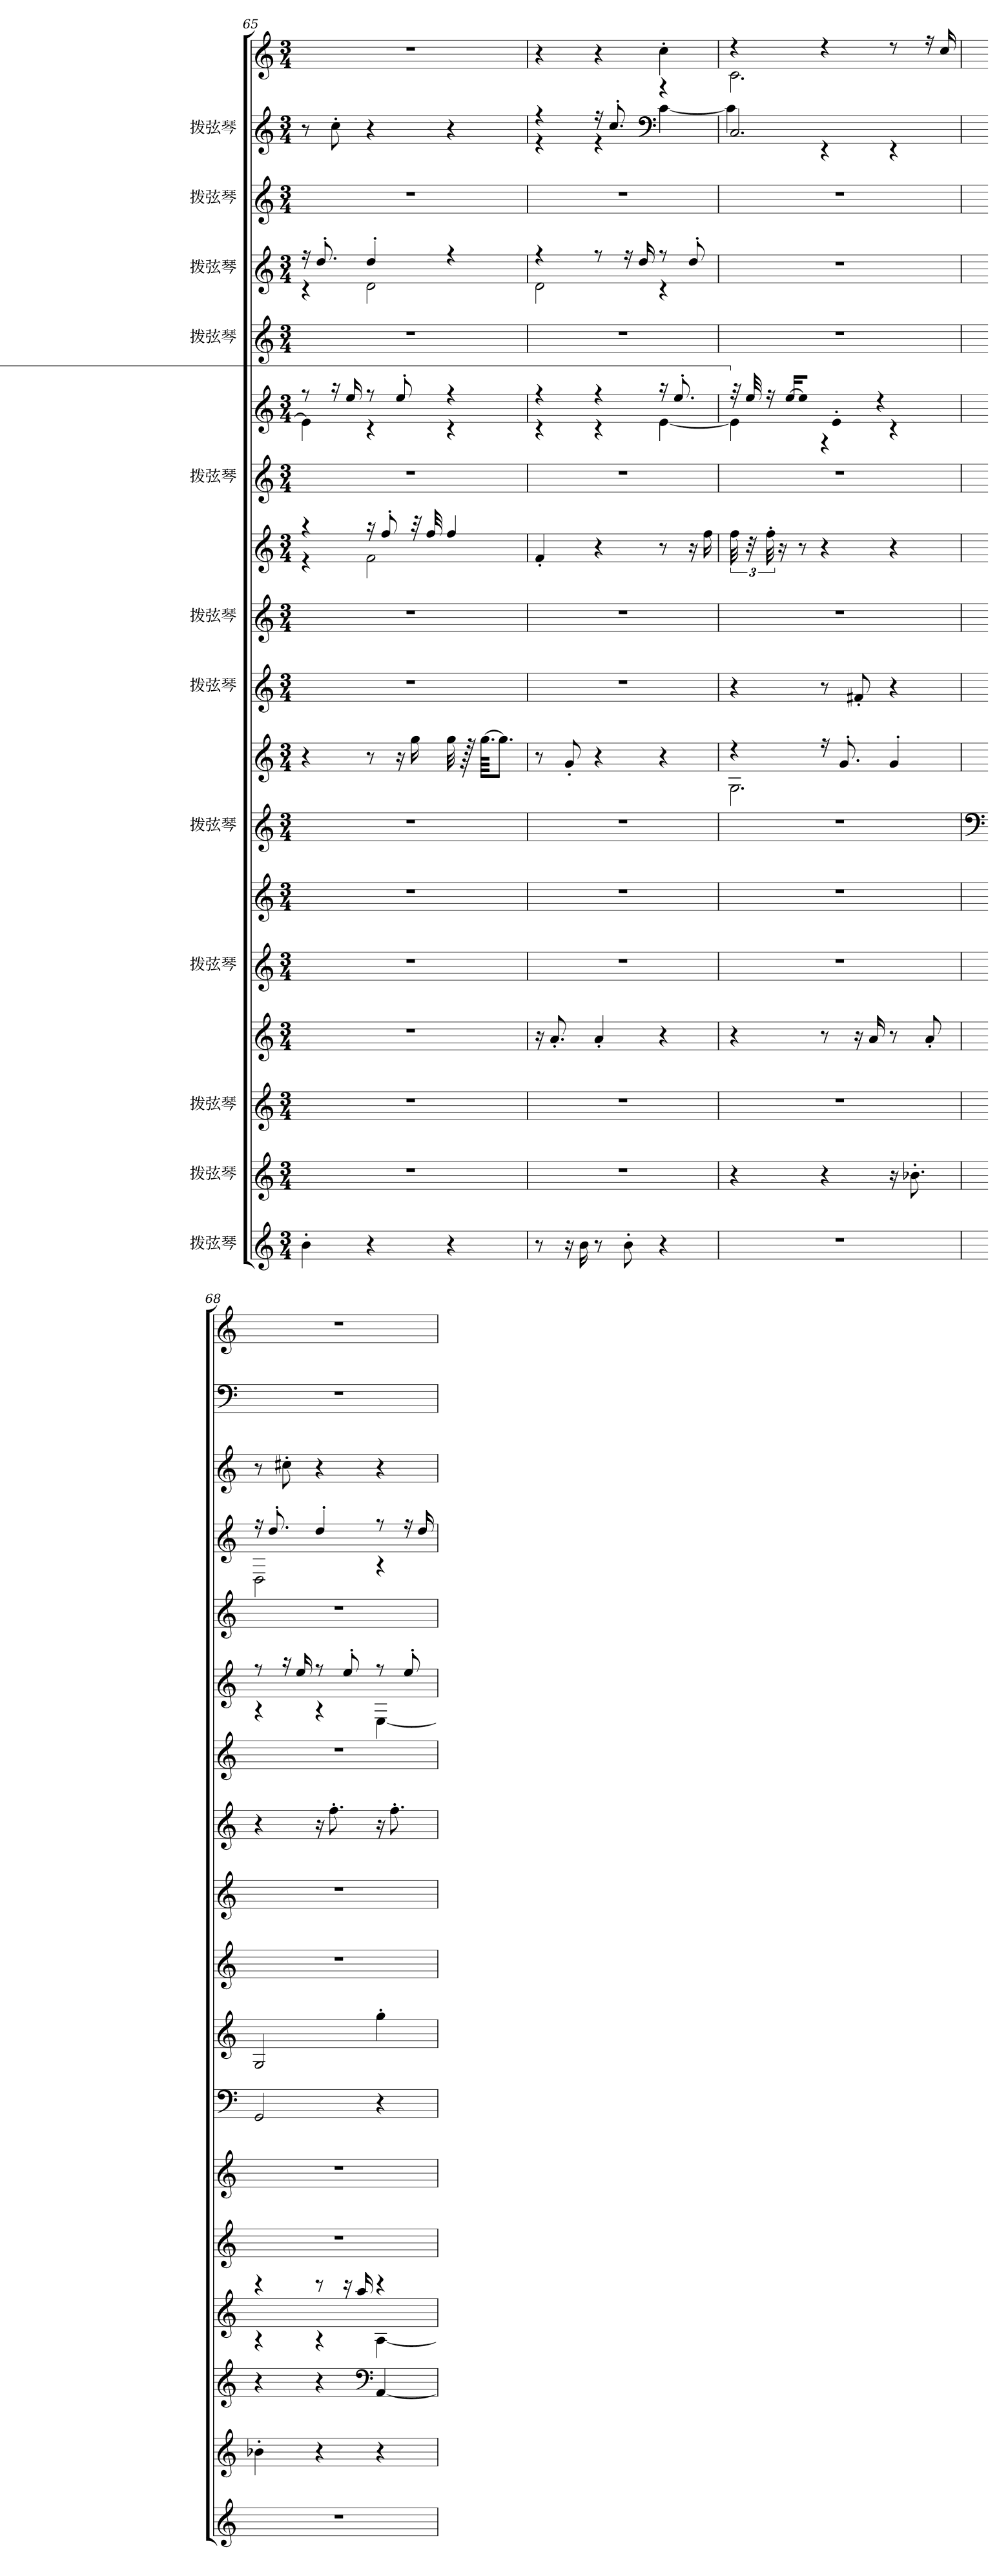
**kern	**kern	**kern	**kern	**kern	**kern	**kern	**kern	**kern	**kern	**kern	**kern	**kern	**kern	**kern	**kern	**kern	**kern
*part12	*part11	*part10	*part10	*part9	*part9	*part8	*part8	*part7	*part6	*part6	*part5	*part5	*part4	*part3	*part2	*part1	*part1
*staff18	*staff17	*staff16	*staff15	*staff14	*staff13	*staff12	*staff11	*staff10	*staff9	*staff8	*staff7	*staff6	*staff5	*staff4	*staff3	*staff2	*staff1
*I"拨弦琴	*I"拨弦琴	*I"拨弦琴	*	*I"拨弦琴	*	*I"拨弦琴	*	*I"拨弦琴	*I"拨弦琴	*	*I"拨弦琴	*	*I"拨弦琴	*I"拨弦琴	*I"拨弦琴	*I"拨弦琴	*
!!LO:PB:g=z
*clefG2	*clefG2	*clefG2	*clefG2	*clefG2	*clefG2	*clefG2	*clefG2	*clefG2	*clefG2	*clefG2	*clefG2	*clefG2	*clefG2	*clefG2	*clefG2	*clefG2	*clefG2
*k[]	*k[]	*k[]	*k[]	*k[]	*k[]	*k[]	*k[]	*k[]	*k[]	*k[]	*k[]	*k[]	*k[]	*k[]	*k[]	*k[]	*k[]
*M3/4	*M3/4	*M3/4	*M3/4	*M3/4	*M3/4	*M3/4	*M3/4	*M3/4	*M3/4	*M3/4	*M3/4	*M3/4	*M3/4	*M3/4	*M3/4	*M3/4	*M3/4
=65	=65	=65	=65	=65	=65	=65	=65	=65	=65	=65	=65	=65	=65	=65	=65	=65	=65
*	*	*	*	*	*	*	*	*	*	*^	*	*^	*	*^	*	*	*
4b'\	2.r	2.r	2.r	2.r	2.r	2.r	4r	2.r	2.r	4r	4r	2.r	8r	4e\]	2.r	16r	4r	2.r	8r	2.r
.	.	.	.	.	.	.	.	.	.	.	.	.	.	.	.	8.dd'/	.	.	.	.
.	.	.	.	.	.	.	.	.	.	.	.	.	16r	.	.	.	.	.	8cc'\	.
.	.	.	.	.	.	.	.	.	.	.	.	.	16ee/	.	.	.	.	.	.	.
4r	.	.	.	.	.	.	8r	.	.	16r	2f\	.	8r	4r	.	4dd'/	2d\	.	4r	.
.	.	.	.	.	.	.	.	.	.	8ff'/	.	.	.	.	.	.	.	.	.	.
.	.	.	.	.	.	.	16r	.	.	.	.	.	8ee'/	.	.	.	.	.	.	.
.	.	.	.	.	.	.	16gg\	.	.	32r	.	.	.	.	.	.	.	.	.	.
.	.	.	.	.	.	.	.	.	.	32ff/	.	.	.	.	.	.	.	.	.	.
4r	.	.	.	.	.	.	32gg\	.	.	4ff/	.	.	4r	4r	.	4r	.	.	4r	.
.	.	.	.	.	.	.	128r	.	.	.	.	.	.	.	.	.	.	.	.	.
.	.	.	.	.	.	.	[64.gg\KKKL	.	.	.	.	.	.	.	.	.	.	.	.	.
.	.	.	.	.	.	.	8.gg\J]	.	.	.	.	.	.	.	.	.	.	.	.	.
*	*	*	*	*	*	*	*	*	*	*v	*v	*	*	*	*	*	*	*	*	*
=66	=66	=66	=66	=66	=66	=66	=66	=66	=66	=66	=66	=66	=66	=66	=66	=66	=66	=66	=66
*	*	*	*	*	*	*	*	*	*	*	*	*	*	*	*	*	*	*^	*
8r	2.r	2.r	16r	2.r	2.r	2.r	8r	2.r	2.r	4f'/	2.r	4r	4r	2.r	4r	2d\	2.r	4r	4r	4r
.	.	.	8.a'/	.	.	.	.	.	.	.	.	.	.	.	.	.	.	.	.	.
16r	.	.	.	.	.	.	8g'/	.	.	.	.	.	.	.	.	.	.	.	.	.
16b\	.	.	.	.	.	.	.	.	.	.	.	.	.	.	.	.	.	.	.	.
8r	.	.	4a'/	.	.	.	4r	.	.	4r	.	4r	4r	.	8r	.	.	16r	4r	4r
.	.	.	.	.	.	.	.	.	.	.	.	.	.	.	.	.	.	8.cc'/	.	.
8b'\	.	.	.	.	.	.	.	.	.	.	.	.	.	.	16r	.	.	.	.	.
.	.	.	.	.	.	.	.	.	.	.	.	.	.	.	16dd/	.	.	.	.	.
*	*	*	*	*	*	*	*	*	*	*	*	*	*	*	*	*	*	*clefF4	*	*
4r	.	.	4r	.	.	.	4r	.	.	8r	.	16r	[4e\	.	8r	4r	.	4r	[4c\	4cc'\
.	.	.	.	.	.	.	.	.	.	.	.	8.ee'/	.	.	.	.	.	.	.	.
.	.	.	.	.	.	.	.	.	.	16r	.	.	.	.	8dd'/	.	.	.	.	.
.	.	.	.	.	.	.	.	.	.	16ff\	.	.	.	.	.	.	.	.	.	.
*	*	*	*	*	*	*	*	*	*	*	*	*	*	*	*v	*v	*	*	*	*
=67	=67	=67	=67	=67	=67	=67	=67	=67	=67	=67	=67	=67	=67	=67	=67	=67	=67	=67	=67
*	*	*	*	*	*	*	*^	*	*	*	*	*	*	*	*	*	*	*	*^
2.r	4r	2.r	4r	2.r	2.r	2.r	4r	2.G\	4r	2.r	48ff\	2.r	48r	4e\]	2.r	2.r	2.r	2.C/	4c\]	4r	2.c\
.	.	.	.	.	.	.	.	.	.	.	48r	.	48ee/	.	.	.	.	.	.	.	.
.	.	.	.	.	.	.	.	.	.	.	48ff'\	.	24r	.	.	.	.	.	.	.	.
.	.	.	.	.	.	.	.	.	.	.	16r	.	.	.	.	.	.	.	.	.	.
.	.	.	.	.	.	.	.	.	.	.	.	.	[24ee/KL	.	.	.	.	.	.	.	.
.	.	.	.	.	.	.	.	.	.	.	8r	.	8ee/J]	.	.	.	.	.	.	.	.
.	4r	.	8r	.	.	.	16r	.	8r	.	4r	.	4e'/	4r	.	.	.	.	4r	4r	.
.	.	.	.	.	.	.	8.g'/	.	.	.	.	.	.	.	.	.	.	.	.	.	.
.	.	.	16r	.	.	.	.	.	8f#X'/	.	.	.	.	.	.	.	.	.	.	.	.
.	.	.	16a/	.	.	.	.	.	.	.	.	.	.	.	.	.	.	.	.	.	.
.	16r	.	8r	.	.	.	4g'/	.	4r	.	4r	.	4r	4r	.	.	.	.	4r	8r	.
.	8.b-X'\	.	.	.	.	.	.	.	.	.	.	.	.	.	.	.	.	.	.	.	.
.	.	.	8a'/	.	.	.	.	.	.	.	.	.	.	.	.	.	.	.	.	16r	.
.	.	.	.	.	.	.	.	.	.	.	.	.	.	.	.	.	.	.	.	16cc/	.
*	*	*	*	*	*	*	*	*	*	*	*	*	*	*	*	*	*	*v	*v	*	*
*	*	*	*	*	*	*	*v	*v	*	*	*	*	*	*	*	*	*	*	*v	*v
!!LO:PB:g=z
=68	=68	=68	=68	=68	=68	=68	=68	=68	=68	=68	=68	=68	=68	=68	=68	=68	=68	=68
*	*	*	*	*	*	*clefF4	*	*	*	*	*	*	*	*	*	*	*	*
*	*	*	*^	*	*	*	*	*	*	*	*	*	*	*	*^	*	*	*
2.r	4b-X'\	4r	4r	4r	2.r	2.r	2GG/	2G/	2.r	2.r	4r	2.r	8r	4r	2.r	16r	2D\	8r	2.r	2.r
.	.	.	.	.	.	.	.	.	.	.	.	.	.	.	.	8.dd'/	.	.	.	.
.	.	.	.	.	.	.	.	.	.	.	.	.	16r	.	.	.	.	8cc#X'\	.	.
.	.	.	.	.	.	.	.	.	.	.	.	.	16ee/	.	.	.	.	.	.	.
.	4r	4r	8r	4r	.	.	.	.	.	.	16r	.	8r	4r	.	4dd'/	.	4r	.	.
.	.	.	.	.	.	.	.	.	.	.	8.ff'\	.	.	.	.	.	.	.	.	.
.	.	.	16r	.	.	.	.	.	.	.	.	.	8ee'/	.	.	.	.	.	.	.
.	.	.	16aa/	.	.	.	.	.	.	.	.	.	.	.	.	.	.	.	.	.
*	*	*clefF4	*	*	*	*	*	*	*	*	*	*	*	*	*	*	*	*	*	*
.	4r	[4AA/	4r	[4A\	.	.	4r	4gg'\	.	.	16r	.	8r	[4E\	.	8r	4r	4r	.	.
.	.	.	.	.	.	.	.	.	.	.	8.ff'\	.	.	.	.	.	.	.	.	.
.	.	.	.	.	.	.	.	.	.	.	.	.	8ee'/	.	.	16r	.	.	.	.
.	.	.	.	.	.	.	.	.	.	.	.	.	.	.	.	16dd/	.	.	.	.
*	*	*	*v	*v	*	*	*	*	*	*	*	*	*v	*v	*	*v	*v	*	*	*
=	=	=	=	=	=	=	=	=	=	=	=	=	=	=	=	=	=
*-	*-	*-	*-	*-	*-	*-	*-	*-	*-	*-	*-	*-	*-	*-	*-	*-	*-
